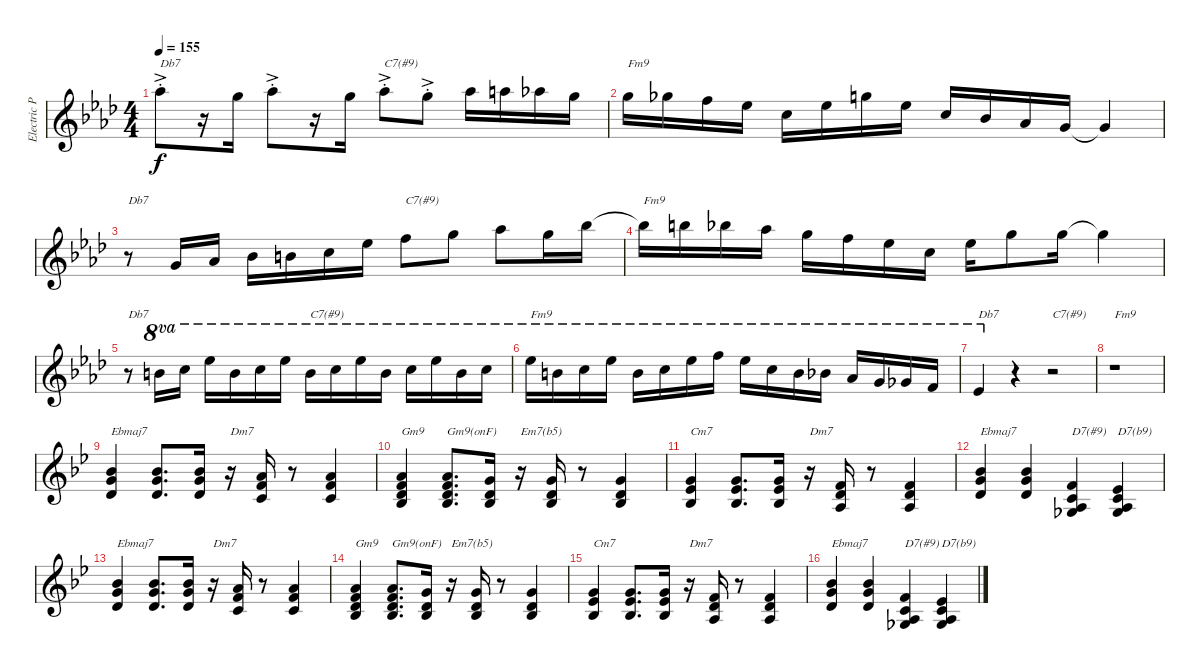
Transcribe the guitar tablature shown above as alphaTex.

\track ("Electric Piano (Staff 1)" "Electric P") {instrument electricgrandpiano}
\staff {score}
\tuning (E4 B3 G3 D3 A2 E2 B1) {hide}
\ts (4 4)
\section ("" "")
\tempo 155
\clef g2
\ks ab
16.1{ac st}.8{txt "Db7" dy f} r.16 15.1.16 16.1{ac st}.8 r.16 15.1.16 16.1{ac st}.8{txt "C7(#9)"} 15.1{ac st}.8 16.1.16 17.1.16 16.1.16 15.1.16 |
15.1.16{txt "Fm9"} 14.1.16 13.1.16 11.1.16 8.1.16 11.1.16 15.1.16 11.1.16 8.1.16 6.1.16 4.1.16 3.1.16 3.1{t}.4 |
r.8{txt "Db7"} 3.1.16 4.1.16 6.1.16 7.1.16 8.1.16 11.1.16 13.1.8{txt "C7(#9)"} 15.1.8 16.1.8 15.1.16 18.1.16 |
18.1{t}.16{txt "Fm9"} 19.1.16 18.1.16 16.1.16 15.1.16 13.1.16 11.1.16 8.1.16 11.1.16 15.1.8 15.1.16 15.1{t}.4 |
r.8{txt "Db7"} 19.1.16{ot 8va} 20.1.16{ot 8va} 23.1.16{ot 8va} 19.1.16{ot 8va} 20.1.16{ot 8va} 23.1.16{ot 8va} 19.1.16{ot 8va txt "C7(#9)"} 20.1.16{ot 8va} 23.1.16{ot 8va} 19.1.16{ot 8va} 20.1.16{ot 8va} 23.1.16{ot 8va} 19.1.16{ot 8va} 20.1.16{ot 8va} |
23.1.16{ot 8va txt "Fm9"} 19.1.16{ot 8va} 20.1.16{ot 8va} 23.1.16{ot 8va} 19.1.16{ot 8va} 20.1.16{ot 8va} 23.1.16{ot 8va} 25.1.16{ot 8va} 23.1.16{ot 8va} 20.1.16{ot 8va} 19.1.16{ot 8va} 18.1.16{ot 8va} 16.1.16{ot 8va} 15.1.16{ot 8va} 14.1.16{ot 8va} 13.1.16{ot 8va} |
11.1.4{ot 8va txt "Db7"} r.4 r.2{txt "C7(#9)"} |
r.1{txt "Fm9"} |
\ks bb
(3.1 3.2 15.3).4{txt "Ebmaj7"} (3.1 3.2 15.3).8{d} (3.1 3.2 15.3).16 r.16{txt "Dm7"} (1.1 1.2 14.3).16 r.8 (1.1 1.2 14.3).4 |
(1.1 3.2 3.3 19.4).4{txt "Gm9"} (1.1 3.2 3.3 19.4).8{d txt "Gm9(onF)"} (3.1 3.2 3.3).16 r.16{txt "Em7(b5)"} (3.1 3.2 3.3).16 r.8 (3.1 3.2 3.3).4 |
(3.1 4.2 3.3).4{txt "Cm7"} (3.1 4.2 3.3).8{d} (3.1 4.2 3.3).16 r.16{txt "Dm7"} (1.1 3.2 2.3).16 r.8 (1.1 3.2 2.3).4 |
(3.1 3.2 15.3).4{txt "Ebmaj7"} (3.1 3.2 15.3).4 (1.1 1.2 2.3 4.4).4{txt "D7(#9)"} (1.2 2.3 13.4 9.5).4{txt "D7(b9)"} |
(3.1 3.2 15.3).4{txt "Ebmaj7"} (3.1 3.2 15.3).8{d} (3.1 3.2 15.3).16 r.16{txt "Dm7"} (1.1 1.2 14.3).16 r.8 (1.1 1.2 14.3).4 |
(1.1 3.2 3.3 19.4).4{txt "Gm9"} (1.1 3.2 3.3 19.4).8{d txt "Gm9(onF)"} (3.1 3.2 3.3).16 r.16{txt "Em7(b5)"} (3.1 3.2 3.3).16 r.8 (3.1 3.2 3.3).4 |
(3.1 4.2 3.3).4{txt "Cm7"} (3.1 4.2 3.3).8{d} (3.1 4.2 3.3).16 r.16{txt "Dm7"} (1.1 3.2 2.3).16 r.8 (1.1 3.2 2.3).4 |
(3.1 3.2 15.3).4{txt "Ebmaj7"} (3.1 3.2 15.3).4 (1.1 1.2 2.3 4.4).4{txt "D7(#9)"} (1.2 2.3 13.4 9.5).4{txt "D7(b9)"}
